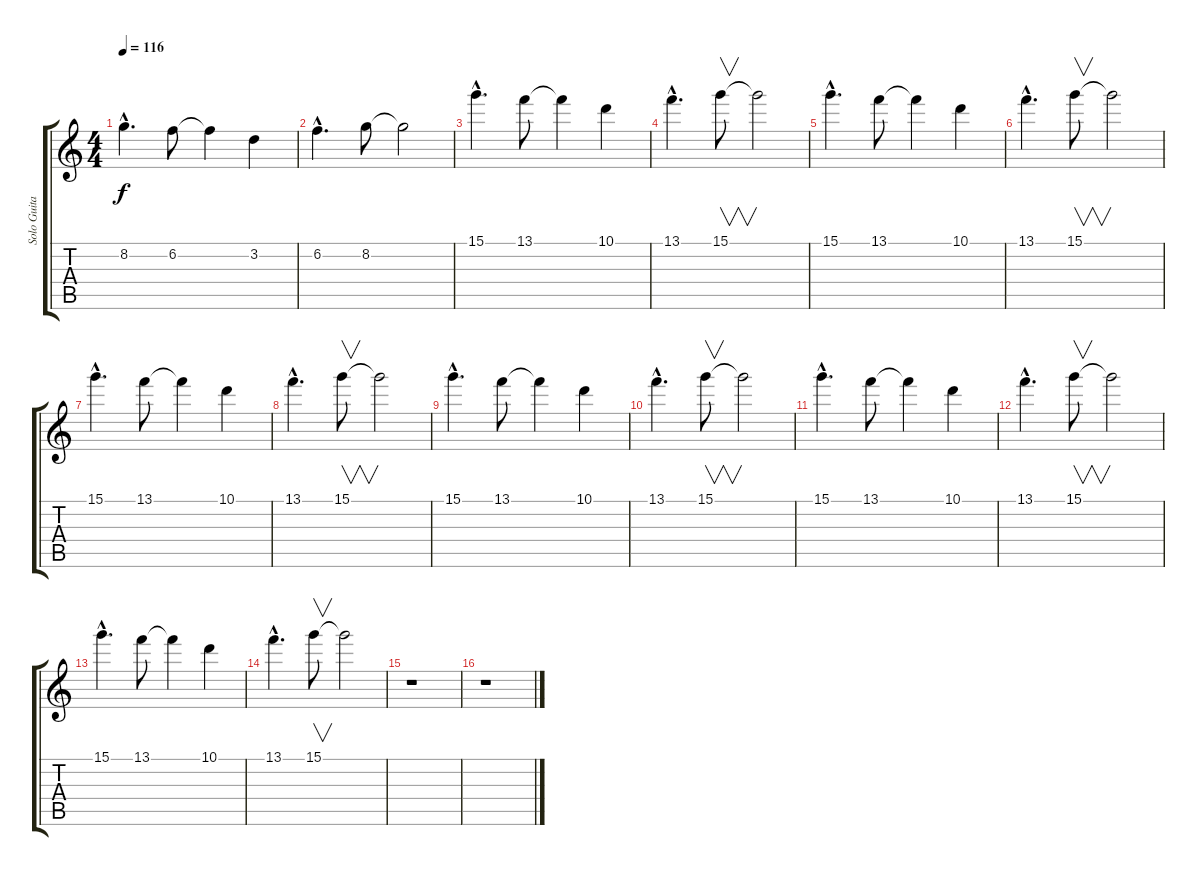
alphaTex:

\track ("Solo Guitar" "Solo Guita") {instrument overdrivenguitar}
\staff {score tabs}
\tuning (E4 B3 G3 D3 A2 E2) {hide}
\ts (4 4)
\tempo 116
\clef g2
\ks c
8.2{hac}.4{d dy f} 6.2.8 6.2{t}.4 3.2.4 |
6.2{hac}.4{d} 8.2.8 8.2{t}.2 |
15.1{hac}.4{d} 13.1.8 13.1{t}.4 10.1.4 |
13.1{hac}.4{d} 15.1.8{v} 15.1{t}.2 |
15.1{hac}.4{d} 13.1.8 13.1{t}.4 10.1.4 |
13.1{hac}.4{d} 15.1.8{v} 15.1{t}.2 |
15.1{hac}.4{d} 13.1.8 13.1{t}.4 10.1.4 |
13.1{hac}.4{d} 15.1.8{v} 15.1{t}.2 |
15.1{hac}.4{d} 13.1.8 13.1{t}.4 10.1.4 |
13.1{hac}.4{d} 15.1.8{v} 15.1{t}.2 |
15.1{hac}.4{d} 13.1.8 13.1{t}.4 10.1.4 |
13.1{hac}.4{d} 15.1.8{v} 15.1{t}.2 |
15.1{hac}.4{d} 13.1.8 13.1{t}.4 10.1.4 |
13.1{hac}.4{d} 15.1.8{v} 15.1{t}.2 |
r.1 |
r.1
